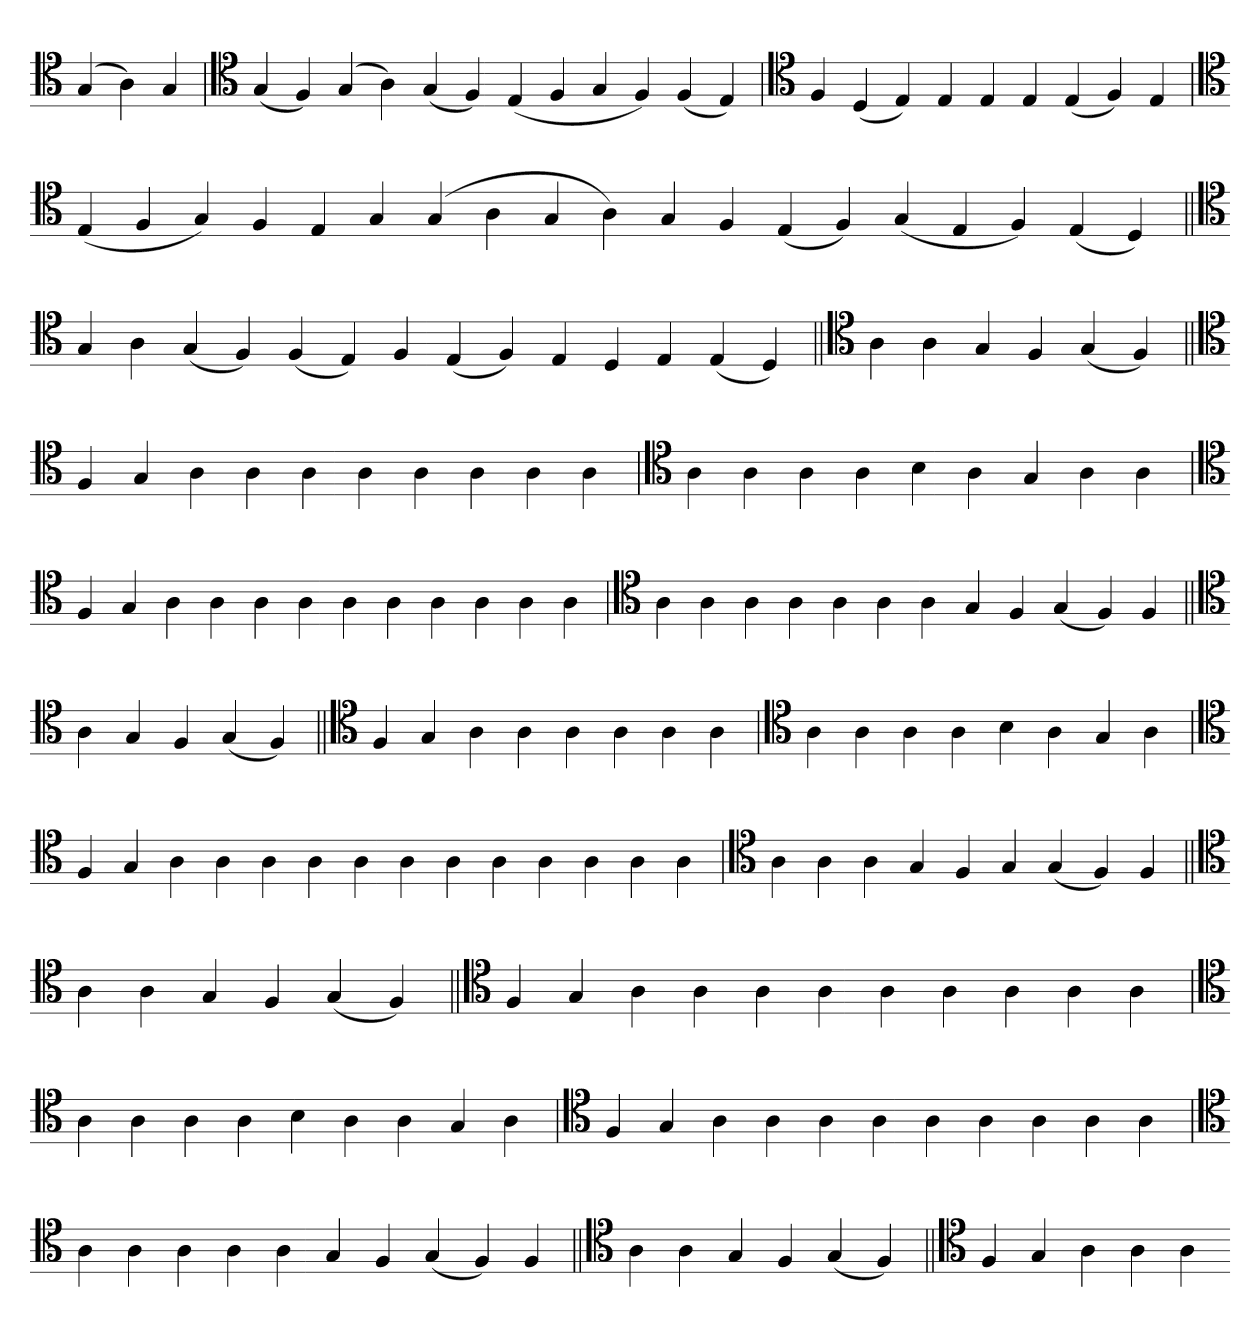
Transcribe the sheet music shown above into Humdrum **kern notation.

**kern
*part1
*staff1
*clefC4
=
(4G
4A)
4G
=`
*clefC4
(4G
4F)
(4G
4A)
(4G
4F)
(4E
4F
4G
4F)
(4F
4E)
='
*clefC4
4F
(4D
4E)
4E
4E
4E
(4E
4F)
4E
=`
*clefC4
(4E
4F
4G)
4F
4E
4G
(4G
4A
4G
4A)
4G
4F
(4E
4F)
(4G
4E
4F)
(4E
4D)
=||
*clefC4
4G
4A
(4G
4F)
(4F
4E)
4F
(4E
4F)
4E
4D
4E
(4E
4D)
=||
*clefC4
4A
4A
4G
4F
(4G
4F)
=||
*clefC4
4F
4G
4A
4A
4A
4A
4A
4A
4A
4A
=`
*clefC4
4A
4A
4A
4A
4B
4A
4G
4A
4A
='
*clefC4
4F
4G
4A
4A
4A
4A
4A
4A
4A
4A
4A
4A
=`
*clefC4
4A
4A
4A
4A
4A
4A
4A
4G
4F
(4G
4F)
4F
=||
*clefC4
4A
4G
4F
(4G
4F)
=||
*clefC4
4F
4G
4A
4A
4A
4A
4A
4A
=`
*clefC4
4A
4A
4A
4A
4B
4A
4G
4A
='
*clefC4
4F
4G
4A
4A
4A
4A
4A
4A
4A
4A
4A
4A
4A
4A
=`
*clefC4
4A
4A
4A
4G
4F
4G
(4G
4F)
4F
=||
*clefC4
4A
4A
4G
4F
(4G
4F)
=||
*clefC4
4F
4G
4A
4A
4A
4A
4A
4A
4A
4A
4A
=`
*clefC4
4A
4A
4A
4A
4B
4A
4A
4G
4A
='
*clefC4
4F
4G
4A
4A
4A
4A
4A
4A
4A
4A
4A
=`
*clefC4
4A
4A
4A
4A
4A
4G
4F
(4G
4F)
4F
=||
*clefC4
4A
4A
4G
4F
(4G
4F)
=||
*clefC4
4F
4G
4A
4A
4A
=-
*-
